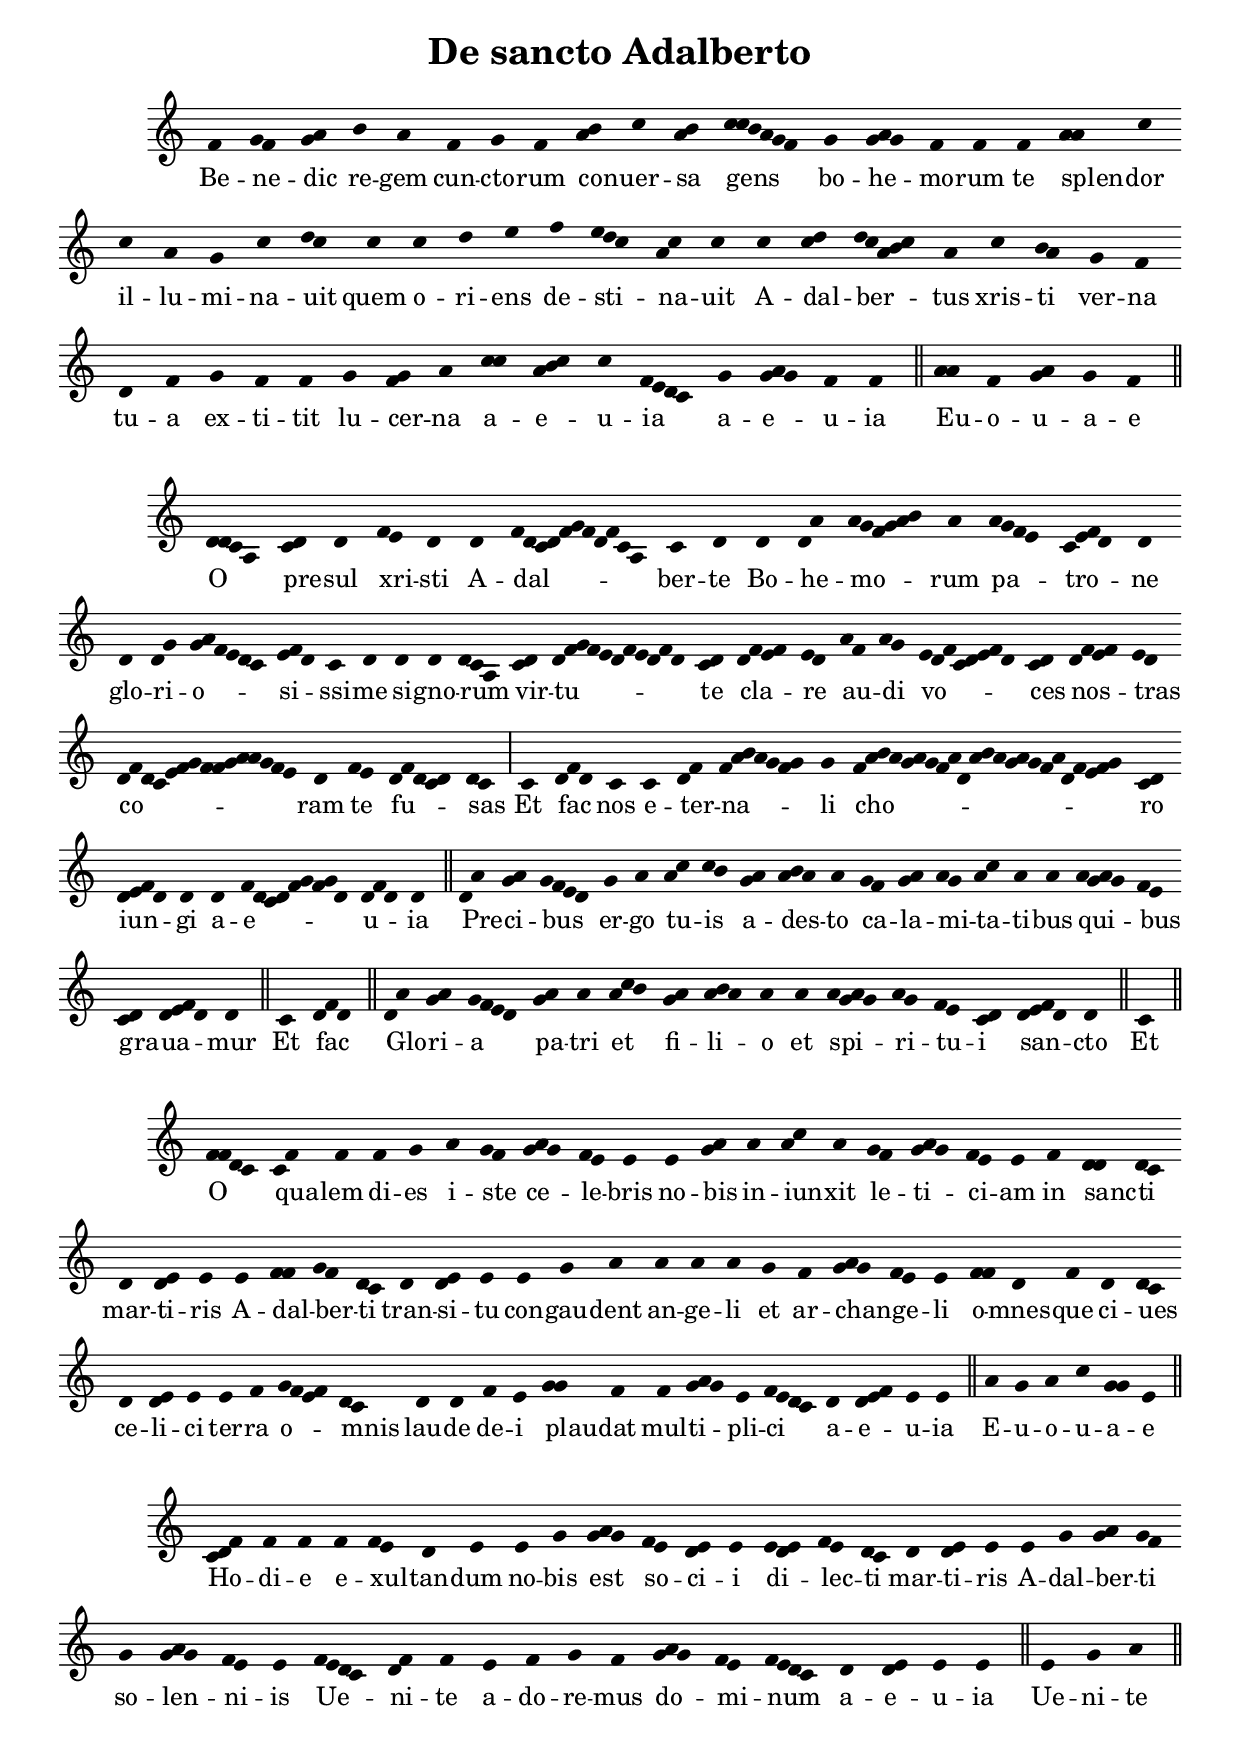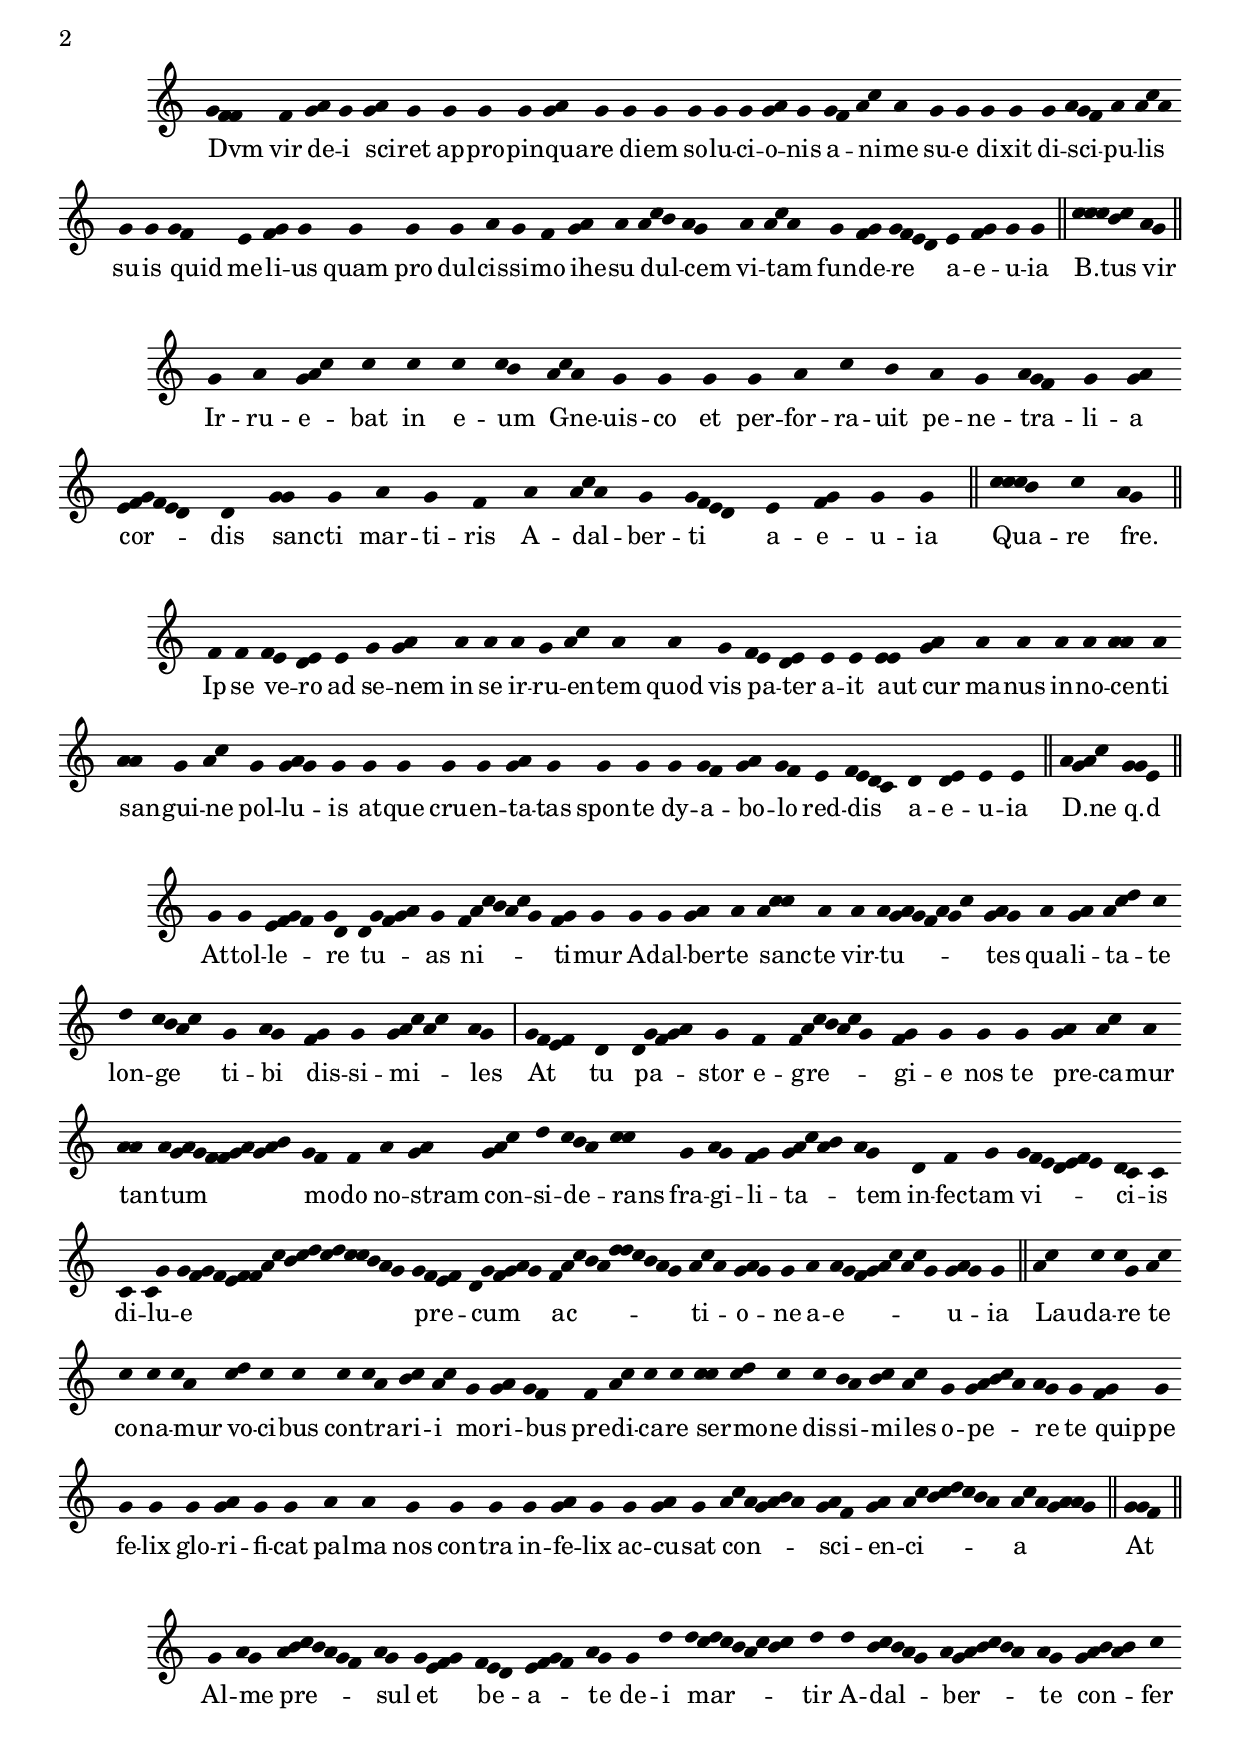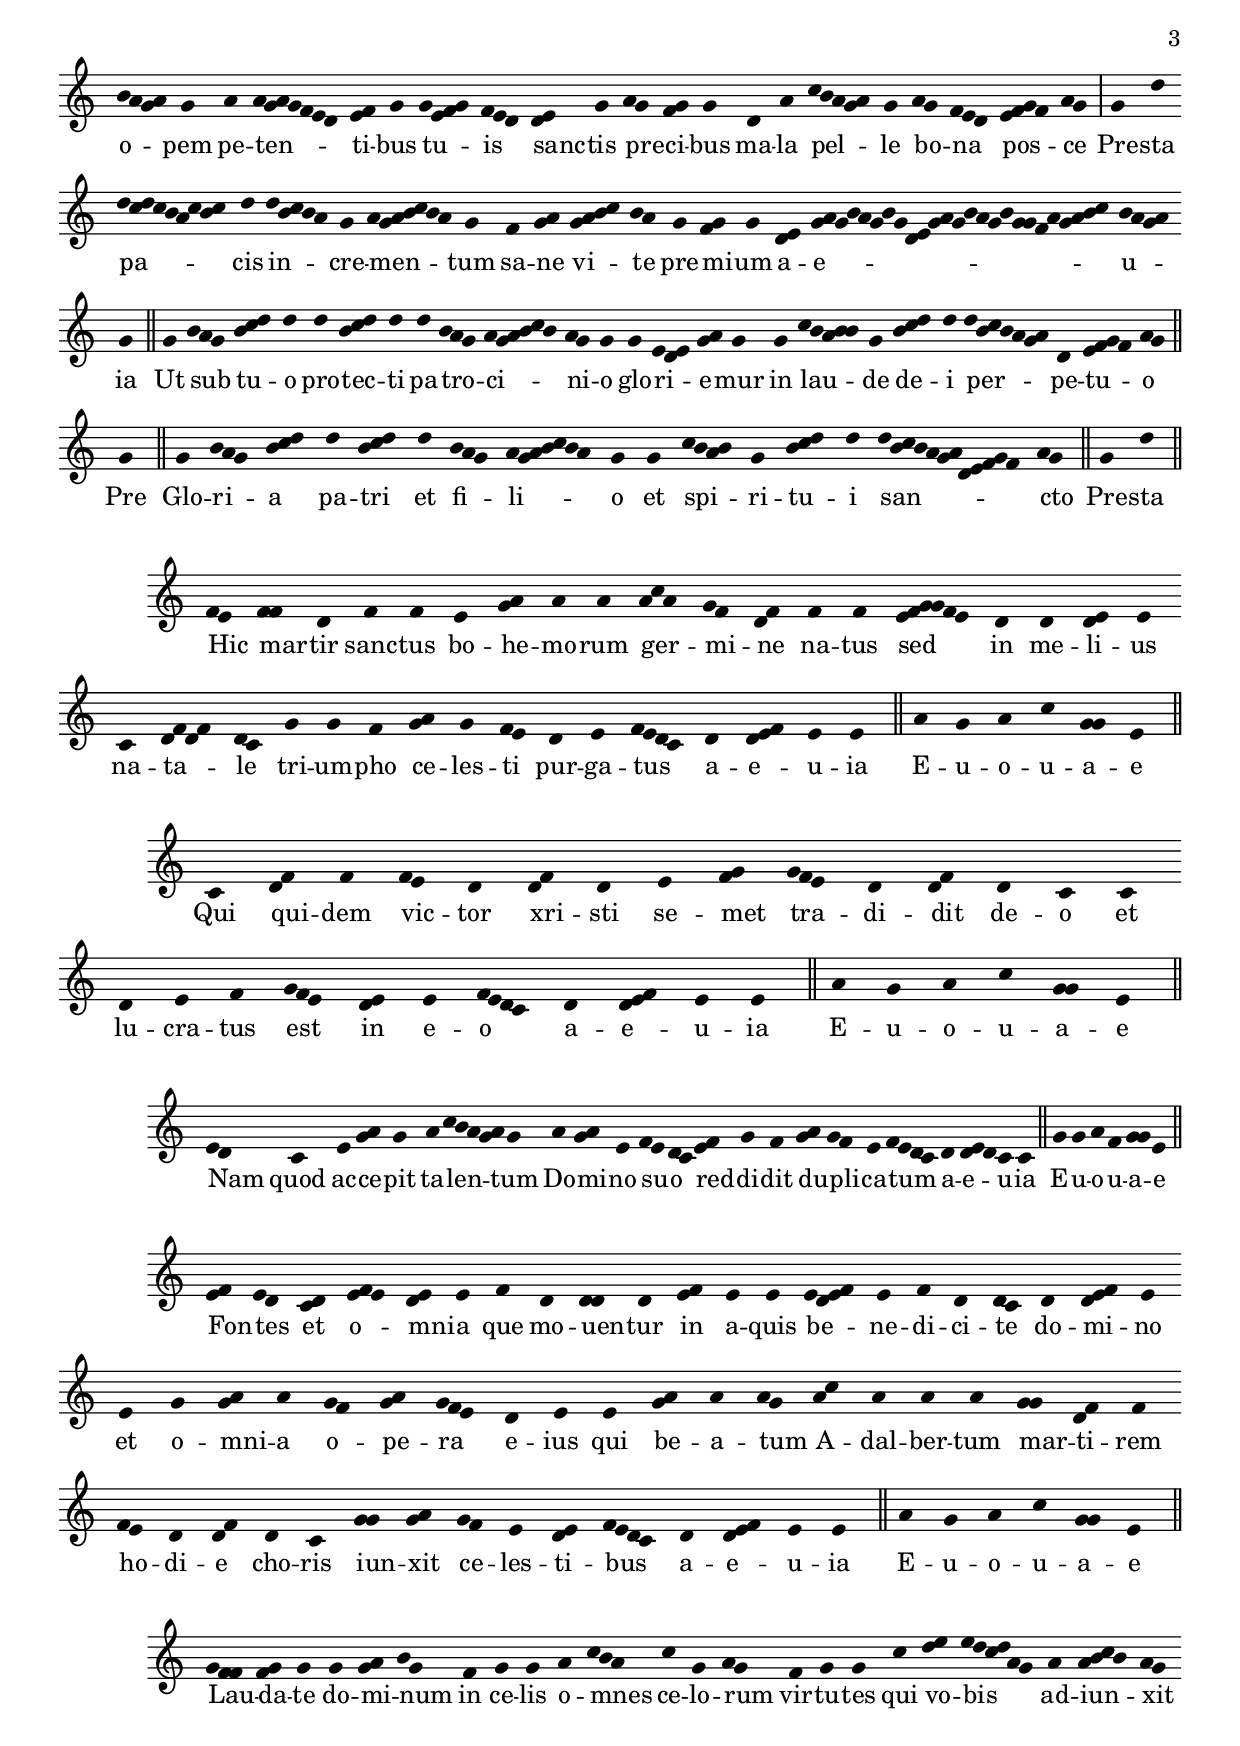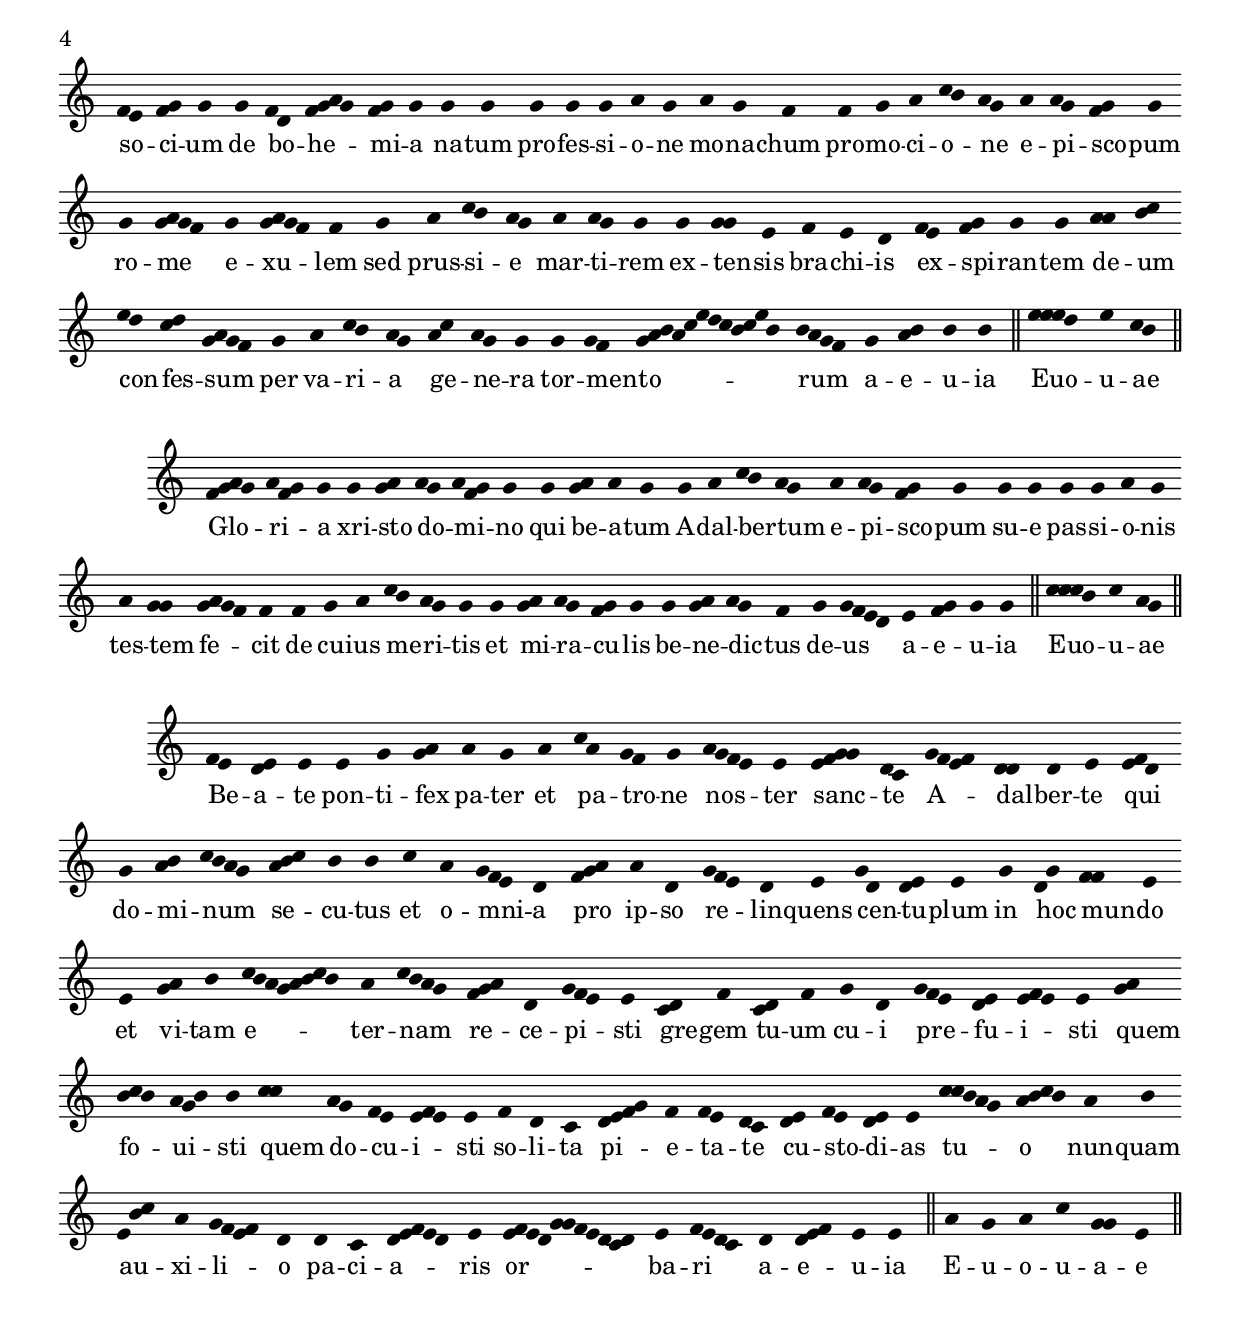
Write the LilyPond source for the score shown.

\version "2.18.0"

\header {
  title = "De sancto Adalberto"
  pages = "280r nn"
}

\include "../lib/synopsis.ily"

\layout { \context { \Score \override TimeSignature #'stencil = ##f } }

\score {
  \transpose c c' {
    \plainchant
    f \melisma { g f } \melisma { g a } \bar "" b a \bar "" f g f \bar "" \melisma { a b } c' \melisma { a b } \bar "" \melisma { c' c' b a g f } \bar "" g \melisma { g a g } f f \bar "" f \bar "" \melisma { a a } \bar "" c' \bar "" c' a g c' \melisma { d' c' } \bar "" c' \bar "" c' d' e' \bar "" f' \melisma { e' d' c' } \melisma { a c' } c' \bar "" c' \melisma { c' d' } \melisma { d' c' a b c' } a \bar "" c' \melisma { b a } \bar "" g f \bar "" d f \bar "" g f f \bar "" g \melisma { f g } a \bar "" \melisma { c' c' } \melisma { a b c' } c' \melisma { f e d c } \bar "" g \melisma { g a g } f f \bar "||" \melisma { a a } f \melisma { g a } \bar "" g f \bar "||"
  }
  \addlyrics {
     Be -- ne -- dic re -- gem cun -- cto -- rum con -- uer -- sa gens bo -- he -- mo -- rum te splen --  dor il -- lu -- mi -- na -- uit quem o -- ri -- ens de -- sti -- na -- uit  A -- dal -- ber -- tus xris -- ti ver -- na tu -- a ex -- ti -- tit lu -- cer -- na a -- e -- u -- ia a -- e -- u -- ia  Eu -- o -- u --  a -- e
  }
}

\score {
  \transpose c c' {
    \plainchant
    \melisma { d d c a, } \bar "" \melisma { c d } d \bar "" \melisma { f e } d \bar "" d \melisma { f d c d f g f d f c a, } c d \bar "" d \melisma { d a } \melisma { a g f g a b } a \bar "" \melisma { a g f e } \melisma { c e f d } d \bar "" d \melisma { d g } \melisma { g a f e d c } \melisma { e f d } c d \bar "" d d \melisma { d c a, } \bar "" \melisma { c d } \melisma { d f g f e d f e d f d } \melisma { c d } \bar "" \melisma { d f e f } \melisma { e d } \bar "" \melisma { a f } \melisma { a g } \bar "" \melisma { e d f c d e f d } \melisma { c d } \bar "" \melisma { d f e f } \melisma { e d } \bar "" \melisma { d f d c e f g f f g a a g f e } d \bar "" \melisma { f e } \bar "" \melisma { d f d c d } \melisma { d c } \bar "|" c \bar "" \melisma { d f d } \bar "" c \bar "" c \melisma { d f } \melisma { f a b a g f g } g \bar "" \melisma { f a b a g a g f a d a b a g a g f a d f e f g } \melisma { c d } \bar "" \melisma { d e f d } d \bar "" d \melisma { f d c d f g f g d } \melisma { d f d } d \bar "||" \melisma { d a } \melisma { g a } \melisma { g f e d } \bar "" g a \bar "" \melisma { a c' } \melisma { c' b } \bar "" \melisma { g a } \melisma { a b a } a \bar "" \melisma { g f } \melisma { g a } \melisma { a g } \melisma { a c' } a a \bar "" \melisma { a g a g } \melisma { f e } \bar "" \melisma { c d } \melisma { d e f d } d \bar "||" c \bar "" \melisma { d f d } \bar "||" \melisma { d a } \melisma { g a } \melisma { g f e d } \bar "" \melisma { g a } a \bar "" \melisma { a c' b } \bar "" \melisma { g a } \melisma { a b a } a \bar "" a \bar "" \melisma { a g a g } \melisma { a g } \melisma { f e } \melisma { c d } \bar "" \melisma { d e f d } d \bar "||" c \bar "||"
  }
  \addlyrics {
     O pre -- sul xri -- sti A -- dal -- ber -- te Bo -- he -- mo -- rum pa -- tro -- ne glo -- ri -- o -- si -- ssi -- me si -- gno -- rum vir -- tu -- te cla -- re au -- di vo -- ces nos -- tras co -- ram te fu -- sas  Et fac nos e -- ter -- na -- li cho -- ro iun -- gi a -- e -- u -- ia  Pre -- ci -- bus er -- go tu -- is a -- des -- to ca -- la -- mi -- ta -- ti -- bus qui -- bus gra -- ua -- mur  Et fac  Glo -- ri -- a pa -- tri et fi -- li -- o et spi -- ri -- tu -- i san -- cto  Et
  }
}

\score {
  \transpose c c' {
    \plainchant
    \melisma { f f d c } \bar "" \melisma { c f } f \bar "" f g \bar "" a \melisma { g f } \bar "" \melisma { g a g } \melisma { f e } e \bar "" e \melisma { g a } \bar "" a \melisma { a c' } a \bar "" \melisma { g f } \melisma { g a g } \melisma { f e } e \bar "" f \bar "" \melisma { d d } \melisma { d c } \bar "" d \melisma { d e } e \bar "" e \melisma { f f } \melisma { g f } \melisma { d c } \bar "" d \melisma { d e } e \bar "" e g a \bar "" a a a \bar "" g \bar "" f \melisma { g a g } \bar "" \melisma { f e } e \bar "" \melisma { f f } d f \bar "" d \melisma { d c } \bar "" d \melisma { d e } e \bar "" e f \bar "" \melisma { g f e f } \melisma { d c } \bar "" d d \bar "" f e \bar "" \melisma { g g } f \bar "" f \melisma { g a g } e \melisma { f e d c } \bar "" d \melisma { d e f } e e \bar "||" a g a c' \melisma { g g } e \bar "||"
  }
  \addlyrics {
     O qua -- lem di -- es i -- ste ce -- le -- bris no -- bis in -- iun -- xit le -- ti -- ci -- am in sanc -- ti mar -- ti -- ris A -- dal -- ber -- ti tran -- si -- tu con -- gau -- dent an -- ge -- li et ar -- chan --  ge -- li o -- mnes -- que ci -- ues ce -- li -- ci ter -- ra o -- mnis  lau -- de de -- i plau -- dat mul -- ti -- pli -- ci a -- e -- u -- ia  E -- u -- o -- u -- a -- e
  }
}

\score {
  \transpose c c' {
    \plainchant
    \melisma { c d f } f f \bar "" f \melisma { f e } d e \bar "" e g \bar "" \melisma { g a g } \bar "" \melisma { f e } \melisma { d e } e \bar "" \melisma { e d e } \melisma { f e } \melisma { d c } \bar "" d \bar "" \melisma { d e } e \bar "" e g \melisma { g a } \melisma { g f } \bar "" g \melisma { g a g } \melisma { f e } e \bar "" \melisma { f e d c } \melisma { d f } f \bar "" e f g f \bar "" \melisma { g a g } \melisma { f e } \melisma { f e d c } \bar "" d \melisma { d e } e e \bar "||" e g a \bar "||"
  }
  \addlyrics {
     Ho -- di -- e e -- xul -- tan -- dum no -- bis est so -- ci -- i di -- lec -- ti mar --  ti -- ris A -- dal -- ber -- ti so -- len -- ni -- is Ue -- ni -- te a -- do -- re -- mus do -- mi -- num a -- e -- u -- ia  Ue -- ni -- te
  }
}

\score {
  \transpose c c' {
    \plainchant
    \melisma { g f f } \bar "" f \bar "" \melisma { g a } g \bar "" \melisma { g a } g \bar "" g g g \melisma { g a } g \bar "" g g \bar "" g g g \melisma { g a } g \bar "" \melisma { g f } \melisma { a c' } a \bar "" g g \bar "" g g \bar "" g \melisma { a g f } a \melisma { a c' a } \bar "" g g \bar "" \melisma { g f } \bar "" e \melisma { f g } g \bar "" g \bar "" g \bar "" g a g f \bar "" \melisma { g a } a \bar "" \melisma { a c' b } \melisma { a g } \bar "" a \melisma { a c' a } \bar "" g \melisma { f g } \melisma { g f e d } \bar "" e \melisma { f g } g g \bar "||" \melisma { c' c' c' b c' } \bar "" \melisma { a g } \bar "||"
  }
  \addlyrics {
     Dvm vir de -- i sci -- ret ap -- pro -- pin -- qua -- re di -- em so -- lu -- ci -- o -- nis a -- ni -- me su -- e di -- xit di -- sci -- pu -- lis su -- is quid me -- li -- us quam pro dul -- cis -- si -- mo ihe -- su dul -- cem vi -- tam fun -- de -- re a -- e -- u -- ia  B.tus vir
  }
}

\score {
  \transpose c c' {
    \plainchant
    g a \melisma { g a c' } c' \bar "" c' \bar "" c' \melisma { c' b } \bar "" \melisma { a c' a } g g \bar "" g \bar "" g a c' b \bar "" a g \melisma { a g f } g \melisma { g a } \bar "" \melisma { e f g f e d } d \bar "" \melisma { g g } g \bar "" a g f \bar "" a \melisma { a c' a } g \melisma { g f e d } \bar "" e \melisma { f g } g g \bar "||" \melisma { c' c' c' b } c' \bar "" \melisma { a g } \bar "||"
  }
  \addlyrics {
     Ir -- ru -- e -- bat in e -- um Gne -- uis -- co et per -- for -- ra -- uit pe -- ne -- tra -- li -- a cor -- dis sanc -- ti mar -- ti -- ris A -- dal -- ber -- ti a -- e -- u -- ia  Qua -- re fre.
  }
}

\score {
  \transpose c c' {
    \plainchant
    f f \bar "" \melisma { f e } \melisma { d e } \bar "" e \bar "" g \melisma { g a } \bar "" a \bar "" a \bar "" a g \melisma { a c' } a \bar "" a \bar "" g \bar "" \melisma { f e } \melisma { d e } \bar "" e e \bar "" \melisma { e e } \bar "" \melisma { g a } \bar "" a a \bar "" a a \melisma { a a } a \bar "" \melisma { a a } g \melisma { a c' } \bar "" g \melisma { g a g } g \bar "" g g \bar "" g g \melisma { g a } g \bar "" g g \bar "" g \melisma { g f } \melisma { g a } \melisma { g f } \bar "" e \melisma { f e d c } \bar "" d \melisma { d e } e e \bar "||" \melisma { a g a c' } \bar "" \melisma { g g e } \bar "||"
  }
  \addlyrics {
     Ip -- se ve -- ro ad se -- nem in se ir -- ru -- en -- tem quod vis pa -- ter a -- it aut cur ma -- nus in -- no -- cen -- ti san -- gui -- ne pol -- lu -- is at -- que cru -- en -- ta -- tas spon -- te dy -- a -- bo -- lo red -- dis a -- e -- u -- ia  D.ne q.d
  }
}

\score {
  \transpose c c' {
    \plainchant
    g g \melisma { e f g f } \melisma { g d } \bar "" \melisma { d g f g a } g \bar "" \melisma { f a c' b a c' g } \melisma { f g } g \bar "" g g \melisma { g a } a \bar "" \melisma { a c' c' } a \bar "" a \melisma { a g a g f a g c' } \melisma { g a g } \bar "" a \melisma { g a } \melisma { a c' d' } c' \bar "" d' \melisma { c' b a c' } \bar "" g \melisma { a g } \bar "" \melisma { f g } g \melisma { g a c' a c' } \bar "" \melisma { a g } \bar "|" \melisma { g f e f } \bar "" d \bar "" \melisma { d g f g a } g \bar "" f \melisma { f a c' b a c' g } \melisma { f g } g \bar "" g \bar "" g \bar "" \melisma { g a } \melisma { a c' } a \bar "" \melisma { a a } \melisma { a g a g f f g a g a b } \bar "" \melisma { g f } f \bar "" a \melisma { g a } \bar "" \melisma { g a c' } d' \melisma { c' b a } \melisma { c' c' } \bar "" g \melisma { a g } \melisma { f g } \melisma { g a c' a b } \melisma { a g } \bar "" d f g \bar "" \melisma { g f e d e f e } \melisma { d c } c \bar "" c \melisma { c g } \melisma { g f g f e f f a c' b c' d' c' d' c' c' b a g } \bar "" \melisma { g f e f } \melisma { d g f g a g } \bar "" \melisma { f a c' b a d' d' c' b a g } \melisma { a c' a } \melisma { g a g } g \bar "" a \melisma { a g f g a c' a c' g } \melisma { g a g } g \bar "||" \melisma { a c' } \bar "" c' \melisma { c' g } \bar "" \melisma { a c' } \bar "" c' c' \melisma { c' a } \bar "" \melisma { c' d' } c' c' \bar "" c' \melisma { c' a } \melisma { b c' } \melisma { a c' } \bar "" g \melisma { g a } \melisma { g f } \bar "" f \melisma { a c' } c' c' \bar "" \melisma { c' c' } \melisma { c' d' } c' \bar "" c' \melisma { b a } \melisma { b c' } \melisma { a c' } \bar "" g \melisma { g a b c' a } \melisma { a g } \bar "" g \bar "" \melisma { f g } g \bar "" g g \bar "" g \melisma { g a } \bar "" g g \bar "" a a \bar "" g \bar "" g g \bar "" g \melisma { g a } g \bar "" g \melisma { g a } g \bar "" \melisma { a c' a g a b a } \melisma { g a f } \melisma { g a } \melisma { a c' b c' d' c' b a } \melisma { a c' a g a a g } \bar "||" \melisma { g g f } \bar "||"
  }
  \addlyrics {
     At -- tol -- le -- re tu -- as ni -- ti -- mur A -- dal -- ber -- te sanc -- te vir -- tu -- tes  qua -- li -- ta -- te lon -- ge ti -- bi dis -- si -- mi --  les  At tu pa -- stor e -- gre -- gi -- e nos te pre -- ca -- mur tan -- tum mo -- do no -- stram con -- si -- de -- rans fra -- gi -- li -- ta -- tem in -- fec -- tam vi -- ci -- is di -- lu -- e pre -- cum ac -- ti -- o -- ne a -- e -- u -- ia  Lau --  da -- re te co -- na -- mur vo -- ci -- bus con -- tra -- ri -- i mo -- ri -- bus pre -- di -- ca -- re ser -- mo -- ne dis -- si -- mi -- les o -- pe -- re te quip -- pe fe -- lix glo -- ri --  fi -- cat pal -- ma nos con -- tra in -- fe -- lix ac -- cu -- sat  con -- sci -- en -- ci -- a  At
  }
}

\score {
  \transpose c c' {
    \plainchant
    g \melisma { a g } \bar "" \melisma { a b c' b a g f } \melisma { a g } \bar "" \melisma { g e f g } \bar "" \melisma { f e d } \melisma { e f g f } \bar "" \melisma { a g } \bar "" g d' \bar "" \melisma { d' c' d' c' b a c' b c' } d' \bar "" d' \melisma { b c' b a g } \melisma { a g a b c' b a } \bar "" \melisma { a g } \bar "" \melisma { g a b a b } c' \bar "" \melisma { b a g a } g \bar "" a \melisma { a g a g f e d } \melisma { e f } g \bar "" \melisma { g e f g } \melisma { f e d } \bar "" \melisma { d e } g \bar "" \melisma { a g } \melisma { f g } g \bar "" d a \bar "" \melisma { c' b a g a } g \bar "" \melisma { a g } \melisma { f e d } \bar "" \melisma { e f g f } \melisma { a g } \bar "|" g d' \bar "" \melisma { d' c' d' c' b a c' b c' } d' \bar "" \melisma { d' b c' b a } g \melisma { a g a b c' b a } g \bar "" f \melisma { g a } \bar "" \melisma { g a b c' } \melisma { b a } \bar "" g \melisma { f g } g \bar "" \melisma { d e } \melisma { g a g b a g b g d e g a g b a g b g g f a g a b c' } \melisma { b a g a } \bar "" g \bar "||" g \bar "" \melisma { b a g } \bar "" \melisma { b c' d' } d' \bar "" d' \melisma { b c' d' } d' \bar "" d' \melisma { b a g } \bar "" \melisma { a g a b c' b } \melisma { a g } g \bar "" g \melisma { e d e } \melisma { g a } g \bar "" g \bar "" \melisma { c' b a b b } g \bar "" \melisma { b c' d' } d' \bar "" \melisma { d' b c' b a g a } d \melisma { e f g f } \melisma { a g } \bar "||" g \bar "||" g \bar "" \melisma { b a g } \melisma { b c' d' } \bar "" d' \melisma { b c' d' } \bar "" d' \bar "" \melisma { b a g } \melisma { a g a b c' b a } g \bar "" g \bar "" \melisma { c' b a b } \bar "" g \melisma { b c' d' } d' \bar "" \melisma { d' b c' b a g a d e f g f } \melisma { a g } \bar "||" g d' \bar "||"
  }
  \addlyrics {
     Al -- me pre -- sul et be -- a --  te de -- i mar -- tir A -- dal -- ber --  te con -- fer o -- pem pe -- ten -- ti -- bus tu -- is sanc -- tis pre -- ci -- bus ma -- la pel -- le bo -- na pos -- ce  Pre -- sta pa -- cis in -- cre -- men -- tum sa -- ne vi -- te pre -- mi -- um a -- e -- u --  ia  Ut sub tu -- o pro -- tec -- ti pa -- tro --  ci -- ni -- o glo -- ri -- e -- mur in lau -- de de -- i per -- pe -- tu -- o  Pre  Glo --  ri -- a pa -- tri et fi -- li -- o et spi --  ri -- tu -- i san -- cto  Pre -- sta
  }
}

\score {
  \transpose c c' {
    \plainchant
    \melisma { f e } \bar "" \melisma { f f } d \bar "" f f \bar "" e \melisma { g a } a a \bar "" \melisma { a c' a } \melisma { g f } \melisma { d f } \bar "" f f \bar "" \melisma { e f g g f e } \bar "" d \bar "" d \melisma { d e } e \bar "" c \melisma { d f d f } \melisma { d c } \bar "" g g f \bar "" \melisma { g a } g \melisma { f e } \bar "" d e \melisma { f e d c } \bar "" d \melisma { d e f } e e \bar "||" a g a c' \melisma { g g } e \bar "||"
  }
  \addlyrics {
     Hic mar -- tir sanc -- tus bo -- he -- mo -- rum ger -- mi -- ne na -- tus sed in me -- li -- us na -- ta -- le tri -- um -- pho ce -- les -- ti pur -- ga -- tus a -- e -- u -- ia  E -- u -- o -- u -- a -- e
  }
}

\score {
  \transpose c c' {
    \plainchant
    c \bar "" \melisma { d f } f \bar "" \melisma { f e } d \bar "" \melisma { d f } d \bar "" e \melisma { f g } \bar "" \melisma { g f e } d \melisma { d f } \bar "" d c \bar "" c \bar "" d e f \bar "" \melisma { g f e } \bar "" \melisma { d e } \bar "" e \melisma { f e d c } \bar "" d \melisma { d e f } e e \bar "||" a g a c' \melisma { g g } e \bar "||"
  }
  \addlyrics {
     Qui qui -- dem vic -- tor  xri -- sti se -- met tra -- di -- dit de -- o et lu -- cra -- tus est  in e -- o a -- e -- u -- ia  E -- u -- o -- u -- a -- e
  }
}

\score {
  \transpose c c' {
    \plainchant
    \melisma { e d } \bar "" c \bar "" e \melisma { g a } g \bar "" a \melisma { c' b a g a } g \bar "" a \melisma { g a } e \bar "" \melisma { f e } \melisma { d c } \bar "" \melisma { e f } g f \bar "" \melisma { g a } \melisma { g f } e \melisma { f e d c } \bar "" d \melisma { d e d } c c \bar "||" g \bar "" g a f \melisma { g g } e \bar "||"
  }
  \addlyrics {
     Nam quod ac -- ce -- pit ta -- len -- tum Do -- mi -- no su -- o red -- di -- dit du -- pli -- ca -- tum a -- e -- u -- ia  E --  u -- o -- u -- a -- e
  }
}

\score {
  \transpose c c' {
    \plainchant
    \melisma { e f } \melisma { e d } \bar "" \melisma { c d } \bar "" \melisma { e f e } \melisma { d e } e \bar "" f \bar "" d \melisma { d d } d \bar "" \melisma { e f } \bar "" e e \bar "" \melisma { e d e f } e f d \melisma { d c } \bar "" d \melisma { d e f } e \bar "" e \bar "" g \melisma { g a } a \bar "" \melisma { g f } \melisma { g a } \melisma { g f e } \bar "" d e \bar "" e \bar "" \melisma { g a } a \melisma { a g } \bar "" \melisma { a c' } a a a \bar "" \melisma { g g } \melisma { d f } f \bar "" \melisma { f e } d \melisma { d f } \bar "" d c \bar "" \melisma { g g } \melisma { g a } \bar "" \melisma { g f } e \melisma { d e } \melisma { f e d c } \bar "" d \melisma { d e f } e e \bar "||" a g a c' \melisma { g g } e \bar "||"
  }
  \addlyrics {
     Fon -- tes et o -- mni -- a que mo -- uen -- tur in a -- quis be -- ne -- di -- ci -- te do -- mi -- no et o -- mni -- a o -- pe -- ra e -- ius qui be -- a -- tum  A -- dal -- ber -- tum mar -- ti -- rem ho -- di -- e cho -- ris iun -- xit ce -- les -- ti -- bus a -- e -- u -- ia  E -- u -- o -- u -- a -- e
  }
}

\score {
  \transpose c c' {
    \plainchant
    \melisma { g f f } \melisma { f g } g \bar "" g \melisma { g a } \melisma { b g } \bar "" f \bar "" g g \bar "" a \melisma { c' b a } \bar "" c' g \melisma { a g } \bar "" f g g \bar "" c' \bar "" \melisma { d' e' } \melisma { e' d' c' d' a g } \bar "" a \melisma { a b c' b } \bar "" \melisma { a g } \bar "" \melisma { f e } \melisma { f g } g \bar "" g \bar "" \melisma { f d } \melisma { f g a g } \melisma { f g } g \bar "" g g \bar "" g g g a g \bar "" a g f \bar "" f g a \melisma { c' b } \melisma { a g } \bar "" a \melisma { a g } \melisma { f g } g \bar "" g \melisma { g a g f } \bar "" g \melisma { g a g f } f \bar "" g \bar "" a \melisma { c' b } \melisma { a g } \bar "" a \melisma { a g } g \bar "" g \melisma { g g } e \bar "" f e d \bar "" \melisma { f e } \melisma { f g } g g \bar "" \melisma { a a } \melisma { b c' } \bar "" \melisma { e' d' } \melisma { c' d' } \melisma { g a g f } \bar "" g \bar "" a \melisma { c' b } \melisma { a g } \bar "" \melisma { a c' } \melisma { a g } g \bar "" g \melisma { g f } \melisma { g a b a c' e' d' c' b c' e' b } \melisma { b a g f } \bar "" g \melisma { a b } b b \bar "||" \melisma { e' e' e' d' } e' \melisma { c' b } \bar "||"
  }
  \addlyrics {
     Lau -- da -- te do -- mi -- num in ce -- lis o -- mnes  ce -- lo -- rum vir -- tu -- tes qui vo -- bis ad -- iun --  xit so -- ci -- um de bo -- he -- mi -- a na -- tum pro -- fes -- si -- o -- ne mo -- na -- chum pro -- mo -- ci -- o -- ne e -- pi -- sco -- pum ro -- me e -- xu -- lem sed prus -- si -- e mar -- ti -- rem ex -- ten -- sis bra -- chi -- is ex -- spi -- ran -- tem de -- um  con -- fes -- sum per va -- ri -- a ge -- ne -- ra tor -- men -- to -- rum a -- e -- u -- ia  Euo -- u -- ae
  }
}

\score {
  \transpose c c' {
    \plainchant
    \melisma { f g a g } \melisma { a f g } g \bar "" g \melisma { g a } \bar "" \melisma { a g } \melisma { a f g } g \bar "" g \bar "" \melisma { g a } a g \bar "" g a \melisma { c' b } \melisma { a g } \bar "" a \melisma { a g } \melisma { f g } g \bar "" g g \bar "" g g a g \bar "" a \melisma { g g } \bar "" \melisma { g a g f } f \bar "" f \bar "" g a \bar "" \melisma { c' b } \melisma { a g } g \bar "" g \bar "" \melisma { g a } \melisma { a g } \melisma { f g } g \bar "" g \melisma { g a } \melisma { a g } f \bar "" g \melisma { g f e d } \bar "" e \melisma { f g } g g \bar "||" \melisma { c' c' c' b } c' \melisma { a g } \bar "||"
  }
  \addlyrics {
     Glo -- ri -- a xri -- sto do -- mi -- no qui be -- a -- tum A -- dal -- ber -- tum e -- pi -- sco -- pum su -- e pas -- si -- o -- nis tes -- tem fe -- cit de cu -- ius me -- ri -- tis et mi -- ra -- cu -- lis be -- ne -- dic -- tus de -- us a -- e -- u -- ia  Euo -- u -- ae
  }
}

\score {
  \transpose c c' {
    \plainchant
    \melisma { f e } \melisma { d e } e \bar "" e g \melisma { g a } \bar "" a g \bar "" a \bar "" \melisma { c' a } \melisma { g f } g \bar "" \melisma { a g f e } e \bar "" \melisma { e f g g } \melisma { d c } \bar "" \melisma { g f e f } \melisma { d d } d e \bar "" \melisma { e f d } \bar "" g \melisma { a b } \melisma { c' b a g } \bar "" \melisma { a b c' } b b \bar "" c' \bar "" a \melisma { g f e } d \bar "" \melisma { f g a } \bar "" a d \bar "" \melisma { g f e } d e \bar "" \melisma { g d } \melisma { d e } e \bar "" g \bar "" \melisma { d g } \bar "" \melisma { f f } e \bar "" e \bar "" \melisma { g a } b \bar "" \melisma { c' b a g a b c' b } a \melisma { c' b a g } \bar "" \melisma { f g a } d \melisma { g f e } e \bar "" \melisma { c d } f \bar "" \melisma { c d } f \bar "" g d \bar "" \melisma { g f e } \melisma { d e } \melisma { e f e } e \bar "" \melisma { g a } \bar "" \melisma { b c' b } \melisma { a g b } b \bar "" \melisma { c' c' } \bar "" \melisma { a g } \melisma { f e } \melisma { e f e } e \bar "" f d c \bar "" \melisma { d e f g } f \melisma { f e } \melisma { d c } \bar "" \melisma { d e } \melisma { f e } \melisma { d e } e \bar "" \melisma { c' c' b a g } \melisma { a b c' b } \bar "" a b \bar "" \melisma { e b c' } \bar "" a \melisma { g f e f } d \bar "" d c \melisma { d e f e d } e \bar "" \melisma { e f e d g g f e d c d } e \melisma { f e d c } \bar "" d \melisma { d e f } e e \bar "||" a g a c' \melisma { g g } e \bar "||"
  }
  \addlyrics {
     Be -- a -- te pon -- ti -- fex pa -- ter et pa -- tro -- ne nos -- ter sanc -- te A -- dal -- ber -- te qui do -- mi -- num se -- cu -- tus et o -- mni -- a pro ip -- so re -- lin -- quens cen -- tu -- plum in hoc mun -- do et vi -- tam e -- ter -- nam re -- ce -- pi -- sti gre -- gem tu -- um cu -- i pre -- fu -- i -- sti quem fo -- ui -- sti quem do -- cu -- i -- sti so -- li -- ta pi -- e -- ta -- te cu -- sto -- di -- as tu -- o nun -- quam au --  xi -- li -- o pa -- ci -- a -- ris or -- ba -- ri a -- e -- u -- ia  E -- u -- o -- u -- a -- e
  }
}


